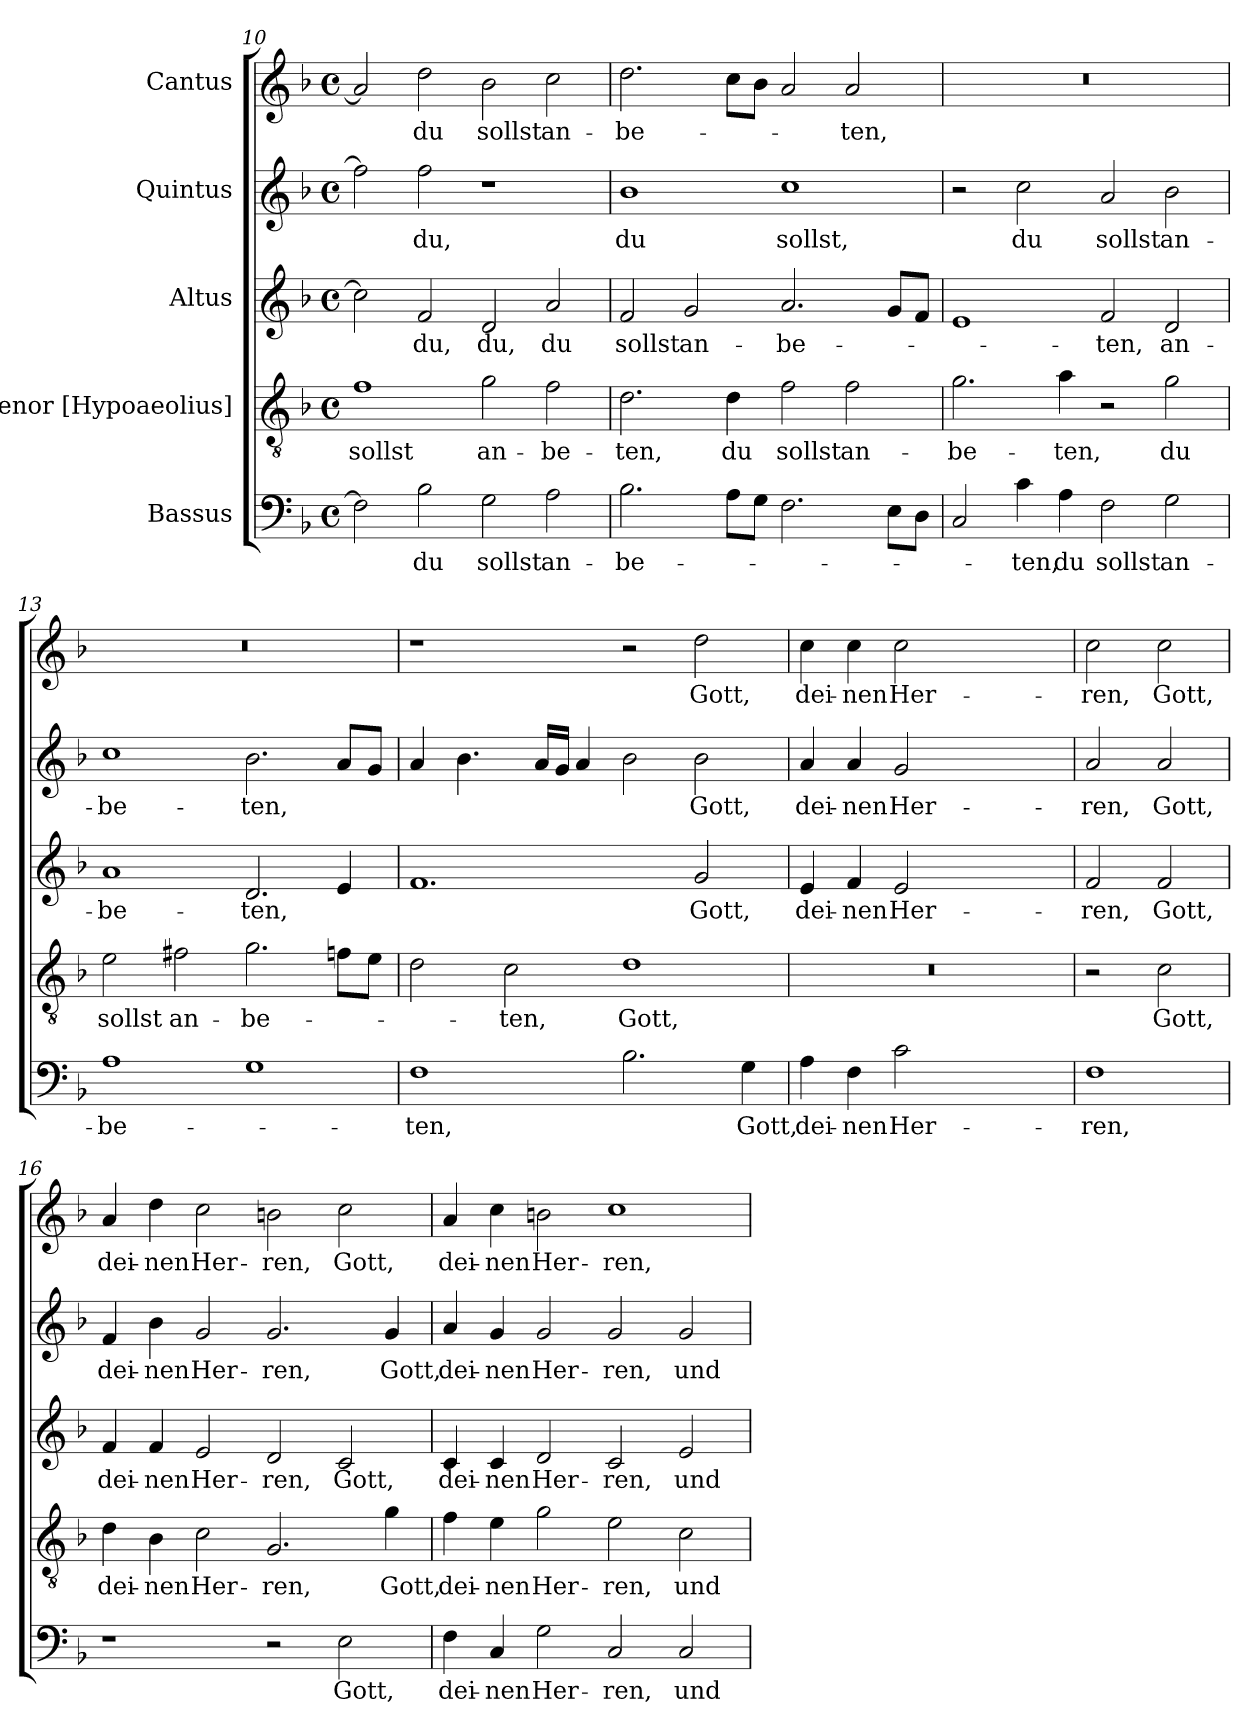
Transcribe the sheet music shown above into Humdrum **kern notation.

**kern	**text	**kern	**text	**kern	**text	**kern	**text	**kern	**text
*part5	*part5	*part4	*part4	*part3	*part3	*part2	*part2	*part1	*part1
*staff5	*staff5	*staff4	*staff4	*staff3	*staff3	*staff2	*staff2	*staff1	*staff1
*I"Bassus	*	*I"Tenor [Hypoaeolius]	*	*I"Altus	*	*I"Quintus	*	*I"Cantus	*
*clefF4	*	*clefGv2	*	*clefG2	*	*clefG2	*	*clefG2	*
*k[b-]	*	*k[b-]	*	*k[b-]	*	*k[b-]	*	*k[b-]	*
*M4/2	*	*M4/2	*	*M4/2	*	*M4/2	*	*M4/2	*
*met(c)	*	*met(c)	*	*met(c)	*	*met(c)	*	*met(c)	*
=10	=10	=10	=10	=10	=10	=10	=10	=10	=10
!	!	!	!LO:LY:b	!	!	!	!	!	!
2F\]	.	1f	sollst	2cc\]	.	2ff\]	.	2a/]	.
!	!LO:LY:b	!	!	!	!LO:LY:b	!	!LO:LY:b	!	!LO:LY:b
2B-\	du	.	.	2f/	du,	2ff\	du,	2dd\	du
!	!LO:LY:b	!	!LO:LY:b	!	!LO:LY:b	!	!	!	!LO:LY:b
2G\	sollst	2g\	an-	2d/	du,	1r	.	2b-\	sollst
!	!LO:LY:b	!	!LO:LY:b	!	!LO:LY:b	!	!	!	!LO:LY:b
2A\	an-	2f\	-be-	2a/	du	.	.	2cc\	an-
=11	=11	=11	=11	=11	=11	=11	=11	=11	=11
!	!LO:LY:b	!	!LO:LY:b	!	!LO:LY:b	!	!LO:LY:b	!	!LO:LY:b
2.B-\	-be-	2.d\	-ten,	2f/	sollst	1b-	du	2.dd\	-be-
!	!	!	!	!	!LO:LY:b	!	!	!	!
.	.	.	.	2g/	an-	.	.	.	.
!	!	!	!LO:LY:b	!	!	!	!	!	!
8A\L	.	4d\	du	.	.	.	.	8cc\L	.
8G\J	.	.	.	.	.	.	.	8b-\J	.
!	!	!	!LO:LY:b	!	!LO:LY:b	!	!LO:LY:b	!	!
2.F\	.	2f\	sollst	2.a/	-be-	1cc	sollst,	2a/	.
!	!	!	!LO:LY:b	!	!	!	!	!	!LO:LY:b
.	.	2f\	an-	.	.	.	.	2a/	-ten,
8E\L	.	.	.	8g/L	.	.	.	.	.
8D\J	.	.	.	8f/J	.	.	.	.	.
!!LO:PB:g=z
=12	=12	=12	=12	=12	=12	=12	=12	=12	=12
!	!	!	!LO:LY:b	!	!	!	!	!	!
2C/	.	2.g\	-be-	1e	.	2r	.	0r	.
!	!LO:LY:b	!	!	!	!	!	!LO:LY:b	!	!
4c\	-ten,	.	.	.	.	2cc\	du	.	.
!	!LO:LY:b	!	!LO:LY:b	!	!	!	!	!	!
4A\	du	4a\	-ten,	.	.	.	.	.	.
!	!LO:LY:b	!	!	!	!LO:LY:b	!	!LO:LY:b	!	!
2F\	sollst	2r	.	2f/	-ten,	2a/	sollst	.	.
!	!LO:LY:b	!	!LO:LY:b	!	!LO:LY:b	!	!LO:LY:b	!	!
2G\	an-	2g\	du	2d/	an-	2b-\	an-	.	.
=13	=13	=13	=13	=13	=13	=13	=13	=13	=13
!	!LO:LY:b	!	!LO:LY:b	!	!LO:LY:b	!	!LO:LY:b	!	!
1A	-be-	2e\	sollst	1a	-be-	1cc	-be-	0r	.
!	!	!	!LO:LY:b	!	!	!	!	!	!
.	.	2f#X\	an-	.	.	.	.	.	.
!	!	!	!LO:LY:b	!	!LO:LY:b	!	!LO:LY:b	!	!
1G	.	2.g\	-be-	2.d/	-ten,	2.b-\	-ten,	.	.
.	.	8fn\L	.	4e/	.	8a/L	.	.	.
.	.	8e\J	.	.	.	8g/J	.	.	.
=14	=14	=14	=14	=14	=14	=14	=14	=14	=14
!	!LO:LY:b	!	!	!	!	!	!	!	!
1F	ten,	2d\	.	1.f	.	4a/	.	1r	.
.	.	.	.	.	.	4.b-\	.	.	.
!	!	!	!LO:LY:b	!	!	!	!	!	!
.	.	2c\	-ten,	.	.	.	.	.	.
.	.	.	.	.	.	16a/LL	.	.	.
.	.	.	.	.	.	16g/JJ	.	.	.
.	.	.	.	.	.	4a/	.	.	.
!	!	!	!LO:LY:b	!	!	!	!	!	!
2.B-\	.	1d	Gott,	.	.	2b-\	.	2r	.
!	!	!	!	!	!LO:LY:b	!	!LO:LY:b	!	!LO:LY:b
.	.	.	.	2g/	Gott,	2b-\	Gott,	2dd\	Gott,
!	!LO:LY:b	!	!	!	!	!	!	!	!
4G\	Gott,	.	.	.	.	.	.	.	.
=15	=15	=15	=15	=15	=15	=15	=15	=15	=15
!	!LO:LY:b	!	!	!	!LO:LY:b	!	!LO:LY:b	!	!LO:LY:b
4A\	dei-	0r	.	4e/	dei-	4a/	dei-	4cc\	dei-
!	!LO:LY:b	!	!	!	!LO:LY:b	!	!LO:LY:b	!	!LO:LY:b
4F\	-nen	.	.	4f/	-nen	4a/	-nen	4cc\	-nen
!	!LO:LY:b	!	!	!	!LO:LY:b	!	!LO:LY:b	!	!LO:LY:b
2c\	Her-	.	.	2e/	Her-	2g/	Her-	2cc\	Her-
1ryy	.	.	.	1ryy	.	1ryy	.	1ryy	.
!!LO:LB:g=z
=15X1	=15X1	=15X1	=15X1	=15X1	=15X1	=15X1	=15X1	=15X1	=15X1
!	!LO:LY:b	!	!	!	!LO:LY:b	!	!LO:LY:b	!	!LO:LY:b
1F	-ren,	2r	.	2f/	-ren,	2a/	-ren,	2cc\	-ren,
!	!	!	!LO:LY:b	!	!LO:LY:b	!	!LO:LY:b	!	!LO:LY:b
.	.	2c\	Gott,	2f/	Gott,	2a/	Gott,	2cc\	Gott,
=16	=16	=16	=16	=16	=16	=16	=16	=16	=16
!	!	!	!LO:LY:b	!	!LO:LY:b	!	!LO:LY:b	!	!LO:LY:b
1r	.	4d\	dei-	4f/	dei-	4f/	dei-	4a/	dei-
!	!	!	!LO:LY:b	!	!LO:LY:b	!	!LO:LY:b	!	!LO:LY:b
.	.	4B-\	-nen	4f/	-nen	4b-\	-nen	4dd\	-nen
!	!	!	!LO:LY:b	!	!LO:LY:b	!	!LO:LY:b	!	!LO:LY:b
.	.	2c\	Her-	2e/	Her-	2g/	Her-	2cc\	Her-
!	!	!	!LO:LY:b	!	!LO:LY:b	!	!LO:LY:b	!	!LO:LY:b
2r	.	2.G/	-ren,	2d/	-ren,	2.g/	-ren,	2bn\	-ren,
!	!LO:LY:b	!	!	!	!LO:LY:b	!	!	!	!LO:LY:b
2E\	Gott,	.	.	2c/	Gott,	.	.	2cc\	Gott,
!	!	!	!LO:LY:b	!	!	!	!LO:LY:b	!	!
.	.	4g\	Gott,	.	.	4g/	Gott,	.	.
=17	=17	=17	=17	=17	=17	=17	=17	=17	=17
!	!LO:LY:b	!	!LO:LY:b	!	!LO:LY:b	!	!LO:LY:b	!	!LO:LY:b
4F\	dei-	4f\	dei-	4c/	dei-	4a/	dei-	4a/	dei-
!	!LO:LY:b	!	!LO:LY:b	!	!LO:LY:b	!	!LO:LY:b	!	!LO:LY:b
4C/	-nen	4e\	-nen	4c/	-nen	4g/	-nen	4cc\	-nen
!	!LO:LY:b	!	!LO:LY:b	!	!LO:LY:b	!	!LO:LY:b	!	!LO:LY:b
2G\	Her-	2g\	Her-	2d/	Her-	2g/	Her-	2bn\	Her-
!	!LO:LY:b	!	!LO:LY:b	!	!LO:LY:b	!	!LO:LY:b	!	!LO:LY:b
2C/	-ren,	2e\	-ren,	2c/	-ren,	2g/	-ren,	1cc	-ren,
!	!LO:LY:b	!	!LO:LY:b	!	!LO:LY:b	!	!LO:LY:b	!	!
2C/	und	2c\	und	2e/	und	2g/	und	.	.
=	=	=	=	=	=	=	=	=	=
*-	*-	*-	*-	*-	*-	*-	*-	*-	*-
